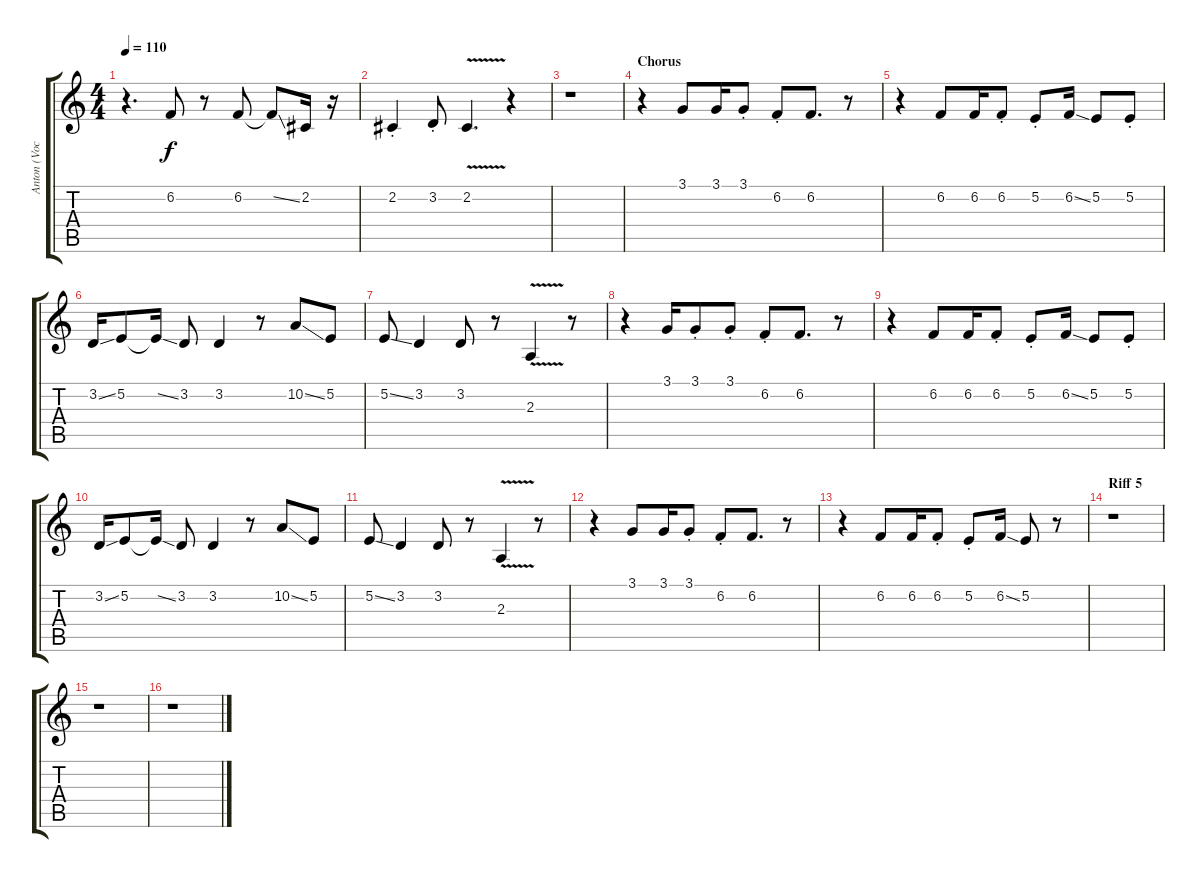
\track ("Anton (Vocals)" "Anton (Voc") {instrument acousticgrandpiano}
\staff {score tabs}
\tuning (E4 B3 G3 D3 A2 E2) {hide}
\ts (4 4)
\tempo 110
\clef g2
\ks c
r.4{d dy f} 6.2.8 r.8 6.2.8 6.2{ss t}.8 2.2.16 r.16 |
2.2{st}.4 3.2{st}.8 2.2{v}.4{d} r.4 |
r.1 |
\section ("" "Chorus")
r.4 3.1.8 3.1.16 3.1{st}.8 6.2{st}.8 6.2.8{d} r.8 |
r.4 6.2.8 6.2.16 6.2{st}.8 5.2{st}.8 6.2{ss}.16 5.2.8 5.2{st}.8 |
3.2{ss}.16 5.2.8 5.2{ss t}.16 3.2.8 3.2.4 r.8 10.2{ss}.8 5.2.8 |
5.2{ss}.8 3.2.4 3.2.8 r.8 2.3{v}.4 r.8 |
r.4 3.1.16 3.1{st}.8 3.1{st}.8 6.2{st}.8 6.2.8{d} r.8 |
r.4 6.2.8 6.2.16 6.2{st}.8 5.2{st}.8 6.2{ss}.16 5.2.8 5.2{st}.8 |
3.2{ss}.16 5.2.8 5.2{ss t}.16 3.2.8 3.2.4 r.8 10.2{ss}.8 5.2.8 |
5.2{ss}.8 3.2.4 3.2.8 r.8 2.3{v}.4 r.8 |
r.4 3.1.8 3.1.16 3.1{st}.8 6.2{st}.8 6.2.8{d} r.8 |
r.4 6.2.8 6.2.16 6.2{st}.8 5.2{st}.8 6.2{ss}.16 5.2.8 r.8 |
\section ("" "Riff 5")
r.1 |
r.1 |
r.1
